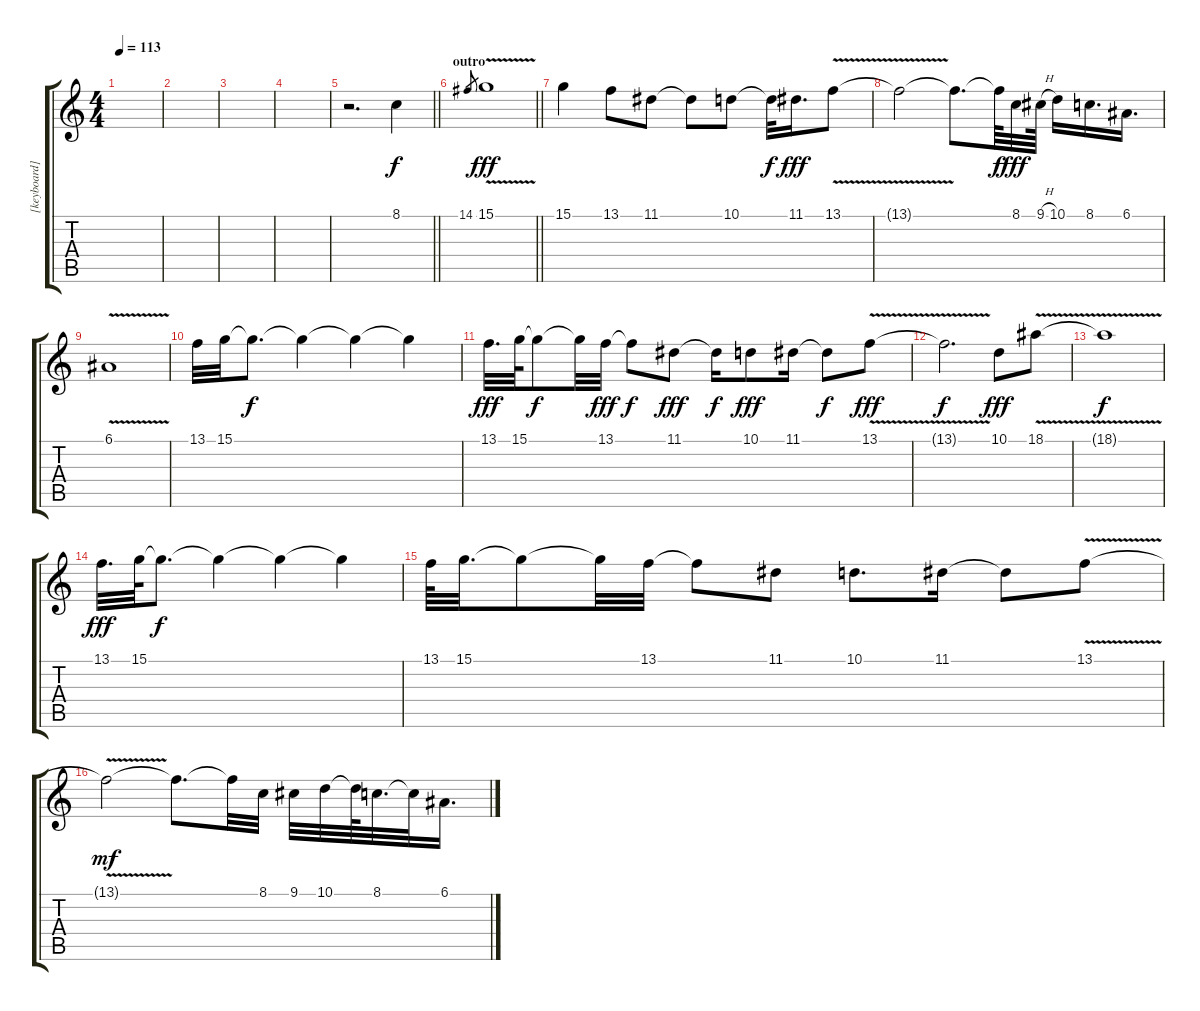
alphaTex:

\track ("[keyboard]" "[keyboard]") {instrument stringensemble1}
\staff {score tabs}
\tuning (E4 B3 G3 D3 A2 E2) {hide}
\ts (4 4)
\tempo 113
\clef g2
\ks c
|
|
|
|
\barLineRight lightlight
r.2{d} 8.1.4 |
\section ("" "outro")
\barLineRight lightlight
14.1.8{gr dy f} 15.1{v}.1{dy fff} |
15.1.4 13.1.8 11.1.8 11.1{t}.8 10.1.8 10.1{t}.32{dy f} 11.1.16{d dy fff} 13.1{v}.8 |
13.1{t}.2 13.1{t}.8{d} 13.1{t}.64{dy f} 8.1.32{dy fff} 9.1{h}.64 10.1.16 8.1.16{d} 6.1.16{d} |
6.1{v}.1 |
13.1.32 15.1.32 15.1{t}.8{d dy f} 15.1{t}.4 15.1{t}.4 15.1{t}.4 |
13.1.32{d dy fff} 15.1.64 15.1{t}.8{dy f} 15.1{t}.32 13.1.32{dy fff} 13.1{t}.8{dy f} 11.1.8{dy fff} 11.1{t}.16{dy f} 10.1.8{dy fff} 11.1.16 11.1{t}.8{dy f} 13.1{v}.8{dy fff} |
13.1{t}.2{d dy f} 10.1.8{dy fff} 18.1{v}.8 |
18.1{t}.1{dy f} |
13.1.32{d dy fff} 15.1.64 15.1{t}.8{d dy f} 15.1{t}.4 15.1{t}.4 15.1{t}.4 |
13.1.64 15.1.32{d} 15.1{t}.8 15.1{t}.32 13.1.32 13.1{t}.8 11.1.8 10.1.8{d} 11.1.16 11.1{t}.8 13.1{v}.8 |
13.1{t}.2{dy mf} 13.1{t}.8{d} 13.1{t}.32 8.1.32 9.1.32 10.1.32 10.1{t}.64 8.1.32{d} 8.1{t}.32 6.1.16{d}
